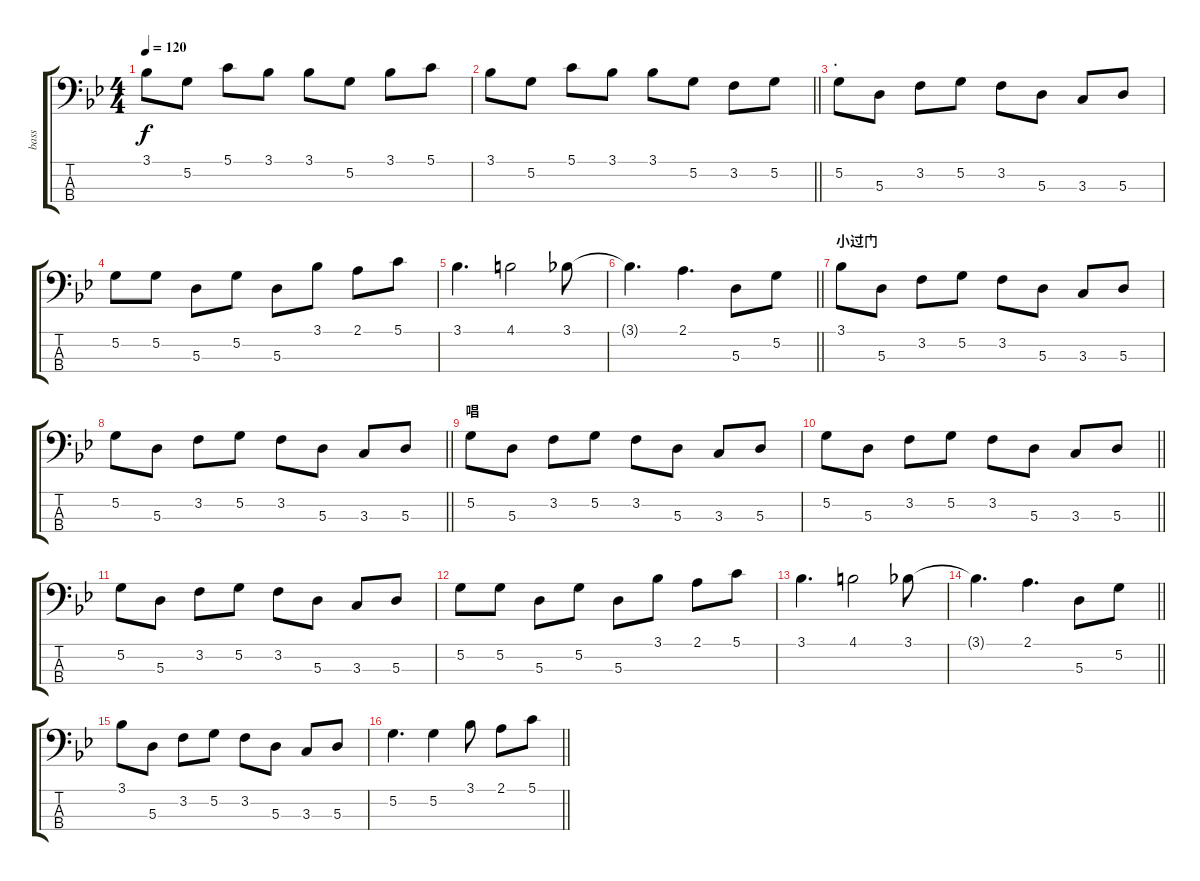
\track ("bass" "bass") {instrument electricbassfinger}
\staff {score tabs}
\tuning (G2 D2 A1 E1) {hide}
\ts (4 4)
\tempo 120
\clef f4
\ks bb
3.1.8{dy f} 5.2.8 5.1.8 3.1.8 3.1.8 5.2.8 3.1.8 5.1.8 |
\barLineRight lightlight
3.1.8 5.2.8 5.1.8 3.1.8 3.1.8 5.2.8 3.2.8 5.2.8 |
\section ("" ".")
5.2.8 5.3.8 3.2.8 5.2.8 3.2.8 5.3.8 3.3.8 5.3.8 |
5.2.8 5.2.8 5.3.8 5.2.8 5.3.8 3.1.8 2.1.8 5.1.8 |
3.1.4{d} 4.1.2 3.1.8 |
\barLineRight lightlight
3.1{t}.4{d} 2.1.4{d} 5.3.8 5.2.8 |
\section ("" "小过门")
3.1.8 5.3.8 3.2.8 5.2.8 3.2.8 5.3.8 3.3.8 5.3.8 |
\barLineRight lightlight
5.2.8 5.3.8 3.2.8 5.2.8 3.2.8 5.3.8 3.3.8 5.3.8 |
\section ("" "唱")
5.2.8 5.3.8 3.2.8 5.2.8 3.2.8 5.3.8 3.3.8 5.3.8 |
\barLineRight lightlight
5.2.8 5.3.8 3.2.8 5.2.8 3.2.8 5.3.8 3.3.8 5.3.8 |
5.2.8 5.3.8 3.2.8 5.2.8 3.2.8 5.3.8 3.3.8 5.3.8 |
5.2.8 5.2.8 5.3.8 5.2.8 5.3.8 3.1.8 2.1.8 5.1.8 |
3.1.4{d} 4.1.2 3.1.8 |
\barLineRight lightlight
3.1{t}.4{d} 2.1.4{d} 5.3.8 5.2.8 |
3.1.8 5.3.8 3.2.8 5.2.8 3.2.8 5.3.8 3.3.8 5.3.8 |
\barLineRight lightlight
5.2.4{d} 5.2.4 3.1.8 2.1.8 5.1.8
